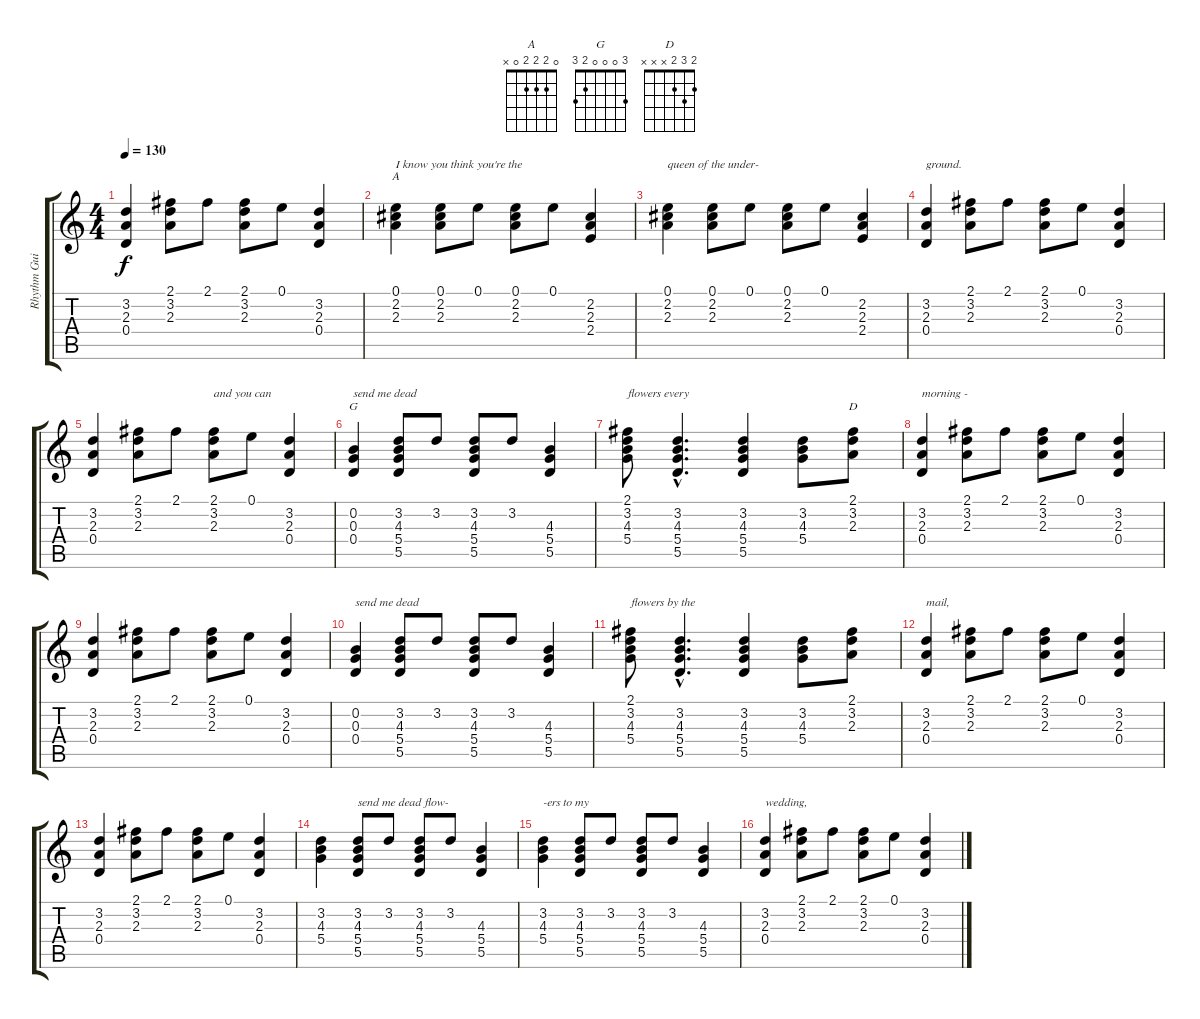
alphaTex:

\track ("Rhythm Guitar" "Rhythm Gui") {instrument acousticguitarsteel}
\staff {score tabs}
\tuning (E4 B3 G3 D3 A2 E2) {hide}
\chord ("A" 0 2 2 2 0 x)
\chord ("G" 3 0 0 0 2 3)
\chord ("D" 2 3 2 x x x)
\ts (4 4)
\tempo 130
\clef g2
\ks c
(3.2 2.3 0.4).4{dy f} (2.1 3.2 2.3).8 2.1.8 (2.1 3.2 2.3).8 0.1.8 (3.2 2.3 0.4).4 |
(0.1 2.2 2.3).4{ch "A" txt "I know you think you're the "} (0.1 2.2 2.3).8 0.1.8 (0.1 2.2 2.3).8 0.1.8 (2.2 2.3 2.4).4 |
(0.1 2.2 2.3).4{txt "queen of the under-"} (0.1 2.2 2.3).8 0.1.8 (0.1 2.2 2.3).8 0.1.8 (2.2 2.3 2.4).4 |
(3.2 2.3 0.4).4{txt "ground."} (2.1 3.2 2.3).8 2.1.8 (2.1 3.2 2.3).8 0.1.8 (3.2 2.3 0.4).4 |
(3.2 2.3 0.4).4 (2.1 3.2 2.3).8 2.1.8 (2.1 3.2 2.3).8{txt "and you can"} 0.1.8 (3.2 2.3 0.4).4 |
(0.2 0.3 0.4).4{ch "G" txt "send me dead"} (3.2 4.3 5.4 5.5).8 3.2.8 (3.2 4.3 5.4 5.5).8 3.2.8 (4.3 5.4 5.5).4 |
(2.1 3.2 4.3 5.4).8{txt "flowers every "} (3.2{hac} 4.3{hac} 5.4{hac} 5.5{hac}).4{d} (3.2 4.3 5.4 5.5).4 (3.2 4.3 5.4).8 (2.1 3.2 2.3).8{ch "D"} |
(3.2 2.3 0.4).4{txt "morning -"} (2.1 3.2 2.3).8 2.1.8 (2.1 3.2 2.3).8 0.1.8 (3.2 2.3 0.4).4 |
(3.2 2.3 0.4).4 (2.1 3.2 2.3).8 2.1.8 (2.1 3.2 2.3).8 0.1.8 (3.2 2.3 0.4).4 |
(0.2 0.3 0.4).4{txt "send me dead"} (3.2 4.3 5.4 5.5).8 3.2.8 (3.2 4.3 5.4 5.5).8 3.2.8 (4.3 5.4 5.5).4 |
(2.1 3.2 4.3 5.4).8{txt "flowers by the"} (3.2{hac} 4.3{hac} 5.4{hac} 5.5{hac}).4{d} (3.2 4.3 5.4 5.5).4 (3.2 4.3 5.4).8 (2.1 3.2 2.3).8 |
(3.2 2.3 0.4).4{txt "mail,"} (2.1 3.2 2.3).8 2.1.8 (2.1 3.2 2.3).8 0.1.8 (3.2 2.3 0.4).4 |
(3.2 2.3 0.4).4 (2.1 3.2 2.3).8 2.1.8 (2.1 3.2 2.3).8 0.1.8 (3.2 2.3 0.4).4 |
(3.2 4.3 5.4).4 (3.2 4.3 5.4 5.5).8{txt "send me dead flow-"} 3.2.8 (3.2 4.3 5.4 5.5).8 3.2.8 (4.3 5.4 5.5).4 |
(3.2 4.3 5.4).4{txt "-ers to my "} (3.2 4.3 5.4 5.5).8 3.2.8 (3.2 4.3 5.4 5.5).8 3.2.8 (4.3 5.4 5.5).4 |
(3.2 2.3 0.4).4{txt "wedding,"} (2.1 3.2 2.3).8 2.1.8 (2.1 3.2 2.3).8 0.1.8 (3.2 2.3 0.4).4
